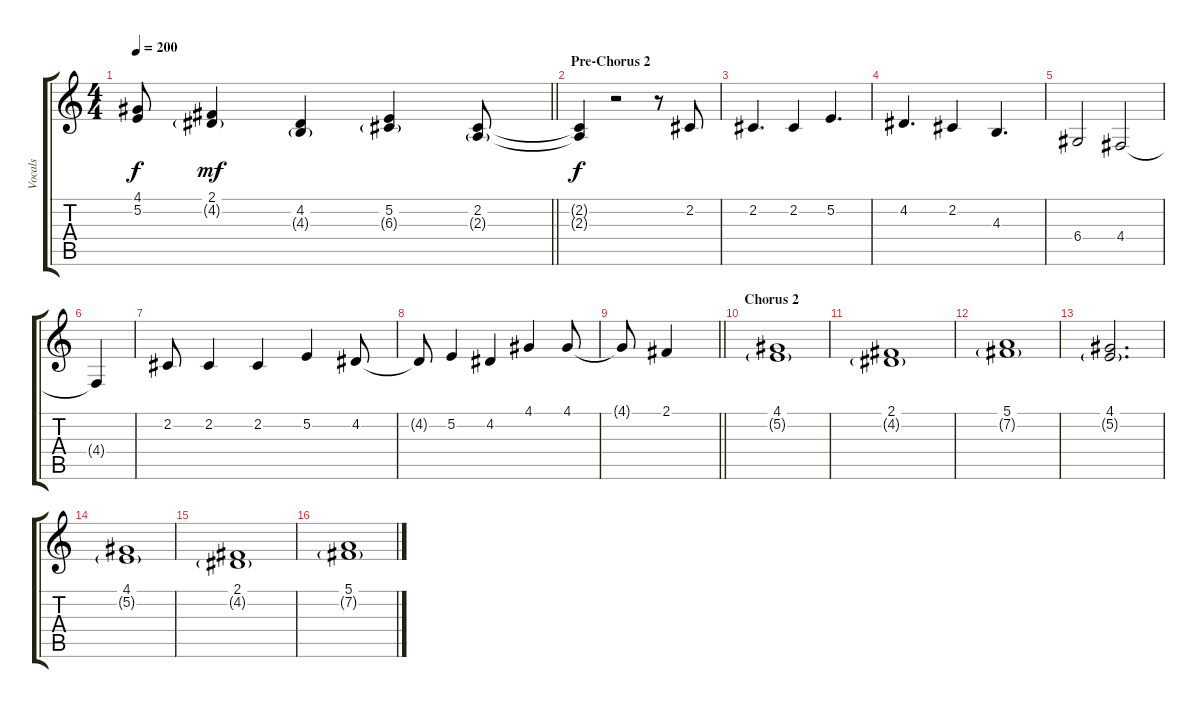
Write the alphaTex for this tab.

\track ("Vocals" "Vocals") {instrument tenorsax}
\staff {score tabs}
\tuning (E4 B3 G3 D3 A2 E2) {hide}
\ts (4 4)
\tempo 200
\clef g2
\barLineRight lightlight
\ks c
(4.1{t} 5.2{t}).8{dy f} (2.1 4.2{g}).4{dy mf} (4.2 4.3{g}).4 (5.2 6.3{g}).4 (2.2 2.3{g}).8 |
\section ("" "Pre-Chorus 2")
(2.2{t} 2.3{t}).4{dy f} r.2 r.8 2.2.8 |
2.2.4{d} 2.2.4 5.2.4{d} |
4.2.4{d} 2.2.4 4.3.4{d} |
6.4.2 4.4.2 |
4.4{t}.4 |
2.2.8 2.2.4 2.2.4 5.2.4 4.2.8 |
4.2{t}.8 5.2.4 4.2.4 4.1.4 4.1.8 |
\barLineRight lightlight
4.1{t}.8 2.1.4 |
\section ("" "Chorus 2")
(4.1 5.2{g}).1{volume 15} |
(2.1 4.2{g}).1 |
(5.1 7.2{g}).1 |
(4.1 5.2{g}).2{d} |
(4.1 5.2{g}).1 |
(2.1 4.2{g}).1 |
(5.1 7.2{g}).1
